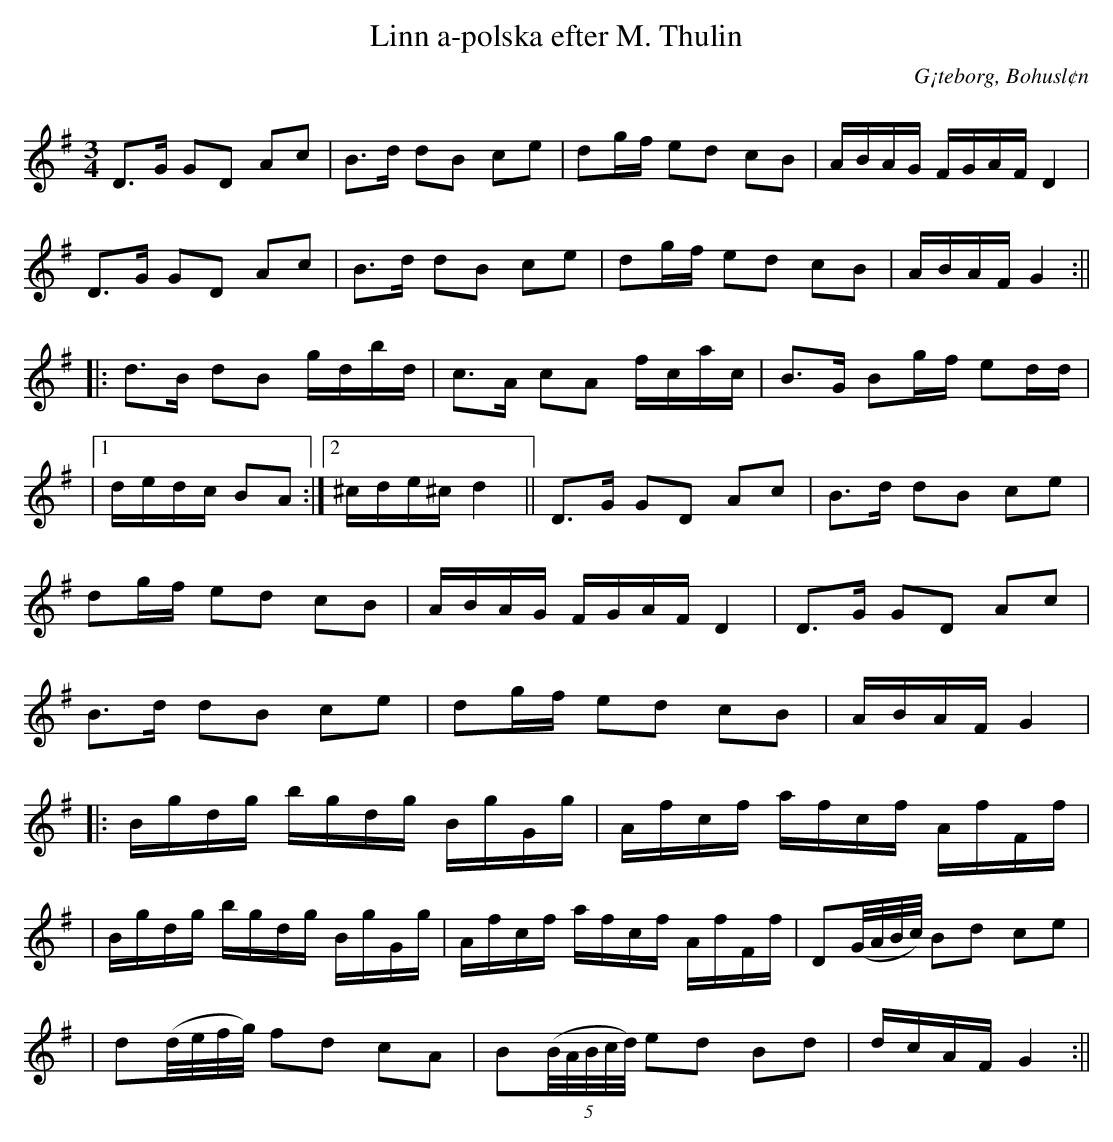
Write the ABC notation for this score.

X:1
T:Linn a-polska efter M. Thulin
O:G¡teborg, Bohusl¢n
Q:107
M:3/4
L:1/8
K:G
D>G GD Ac | B>d dB ce | dg/f/ ed cB | A/B/A/G/ F/G/A/F/ D2 |
D>G GD Ac | B>d dB ce | dg/f/ ed cB | A/B/A/F/ G2 :||
|:d>B dB g/d/b/d/ | c>A cA f/c/a/c/ | B>G Bg/f/ ed/d/ |
|1 d/e/d/c/ BA :|2 ^c/d/e/^c/ d2 || D>G GD Ac | B>d dB ce |
 dg/f/ ed cB | A/B/A/G/ F/G/A/F/ D2 | D>G GD Ac |
 B>d dB ce | dg/f/ ed cB | A/B/A/F/ G2 |
|: B/g/d/g/ b/g/d/g/ B/g/G/g/ | A/f/c/f/ a/f/c/f/ A/f/F/f/ |
| B/g/d/g/ b/g/d/g/ B/g/G/g/ | A/f/c/f/ a/f/c/f/ A/f/F/f/ |D(G//A//B//c//) Bd ce |
| d(d//e//f//g//) fd cA |B((5B//A//B//c//d//) ed Bd | d/c/A/F/ G2 :||
